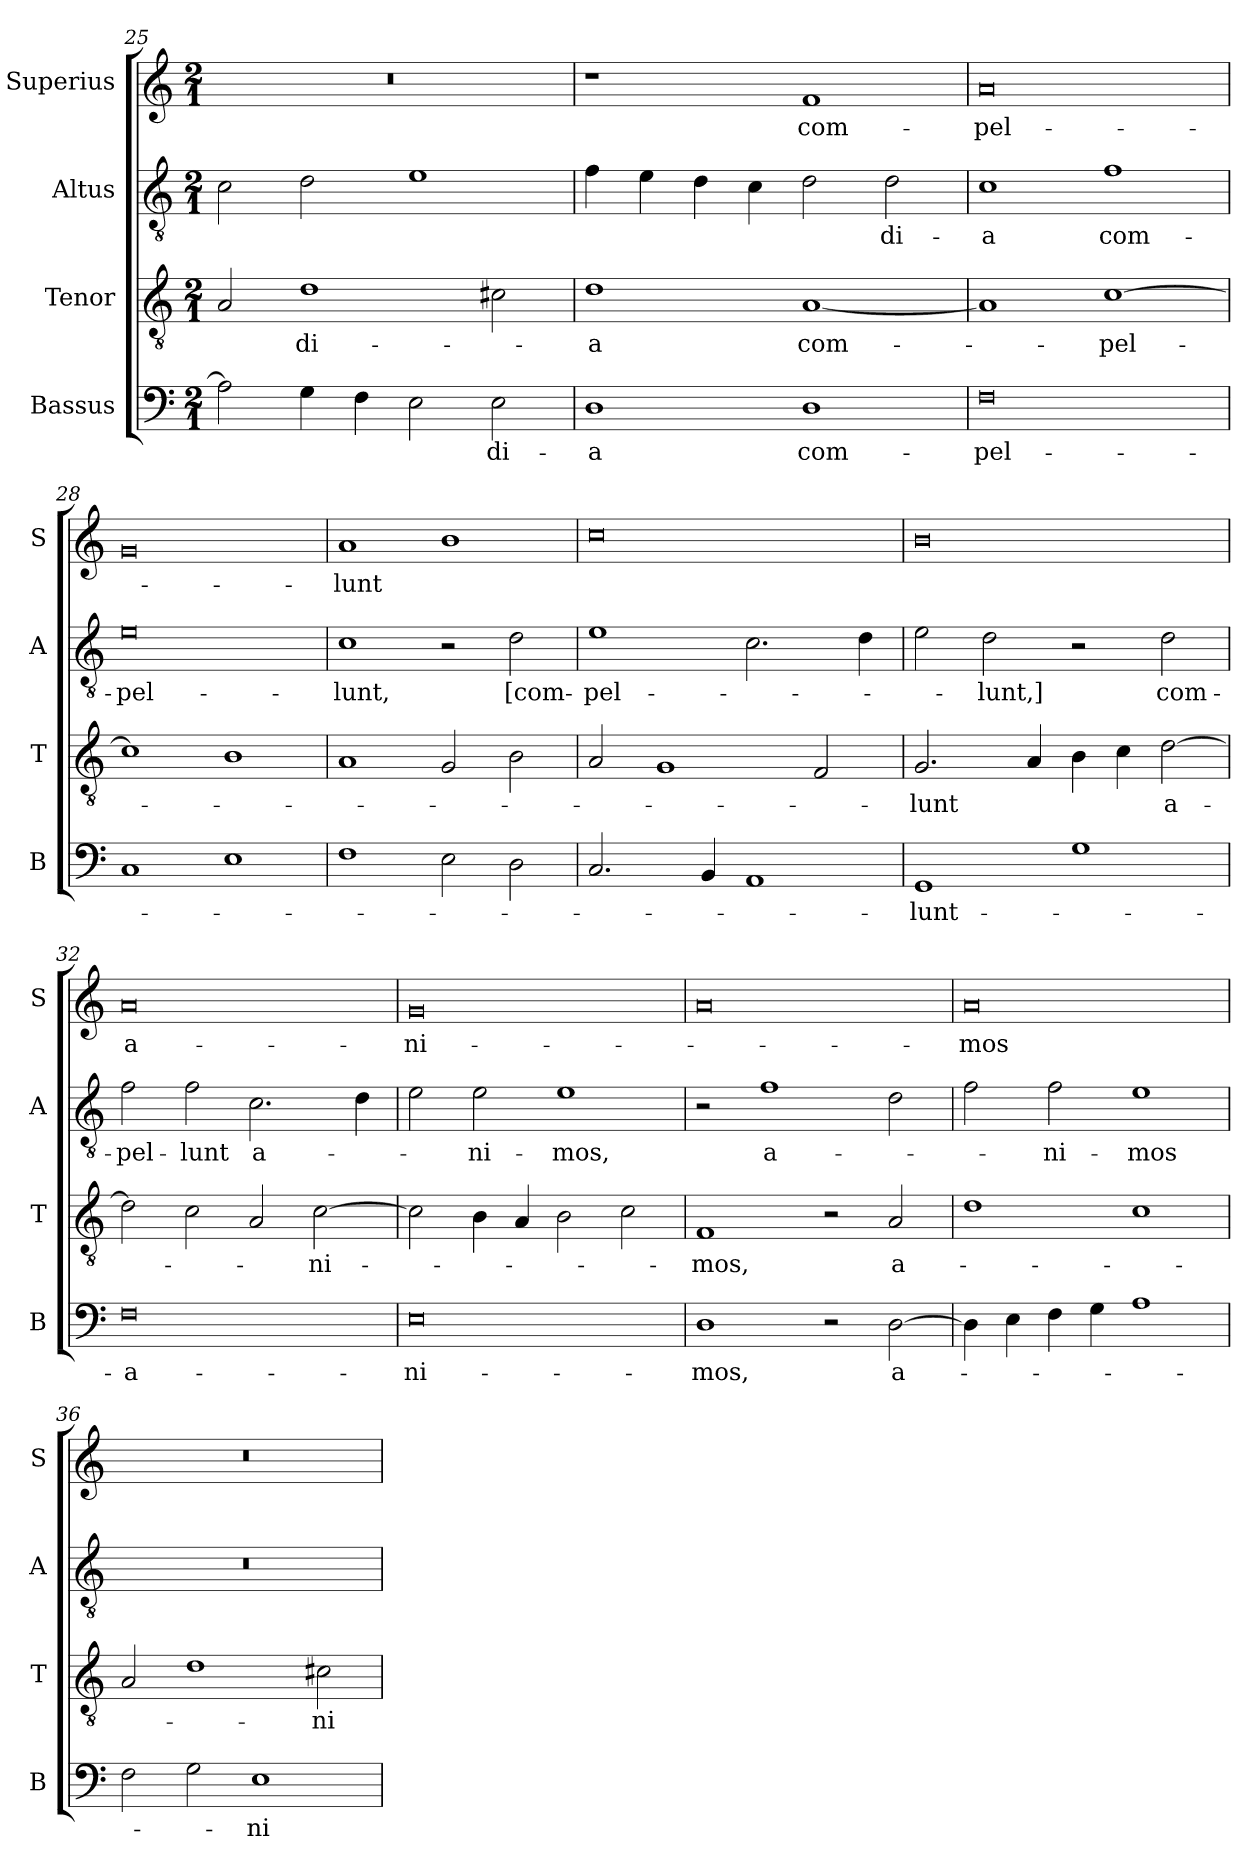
**kern	**text	**kern	**text	**kern	**text	**kern	**text
*part4	*part4	*part3	*part3	*part2	*part2	*part1	*part1
*staff4	*staff4	*staff3	*staff3	*staff2	*staff2	*staff1	*staff1
*I"Bassus	*	*I"Tenor	*	*I"Altus	*	*I"Superius	*
*I'B	*	*I'T	*	*I'A	*	*I'S	*
*clefF4	*	*clefGv2	*	*clefGv2	*	*clefG2	*
*k[]	*	*k[]	*	*k[]	*	*k[]	*
*M2/1	*	*M2/1	*	*M2/1	*	*M2/1	*
=25	=25	=25	=25	=25	=25	=25	=25
2A]	.	2A	.	2c	.	0r	.
4G	.	1d	-di-	2d	.	.	.
4F	.	.	.	.	.	.	.
2E	.	.	.	1e	.	.	.
2E	-di-	2c#X	.	.	.	.	.
=26	=26	=26	=26	=26	=26	=26	=26
1D	-a	1d	-a	4f	.	1r	.
.	.	.	.	4e	.	.	.
.	.	.	.	4d	.	.	.
.	.	.	.	4c	.	.	.
1D	com-	[1A	com-	2d	.	1f	com-
.	.	.	.	2d	-di-	.	.
=27	=27	=27	=27	=27	=27	=27	=27
0F	-pel-	1A]	.	1c	-a	0a	-pel-
.	.	[1c	-pel-	1f	com-	.	.
=28	=28	=28	=28	=28	=28	=28	=28
1C	.	1c]	.	0e	-pel-	0g	.
1E	.	1B	.	.	.	.	.
=29	=29	=29	=29	=29	=29	=29	=29
1F	.	1A	.	1c	-lunt,	1a	-lunt
2E	.	2G	.	2r	.	1b	.
2D	.	2B	.	2d	[com-	.	.
=30	=30	=30	=30	=30	=30	=30	=30
2.C	.	2A	.	1e	-pel-	0cc	.
.	.	1G	.	.	.	.	.
4BB	.	.	.	.	.	.	.
1AA	.	.	.	2.c	.	.	.
.	.	2F	.	.	.	.	.
.	.	.	.	4d	.	.	.
=31	=31	=31	=31	=31	=31	=31	=31
1GG	-lunt-	2.G	-lunt	2e	.	0b	.
.	.	.	.	2d	-lunt,]	.	.
.	.	4A	.	.	.	.	.
1G	.	4B	.	2r	.	.	.
.	.	4c	.	.	.	.	.
.	.	[2d	a-	2d	com-	.	.
=32	=32	=32	=32	=32	=32	=32	=32
0F	-a-	2d]	.	2f	-pel-	0a	a-
.	.	2c	.	2f	-lunt	.	.
.	.	2A	.	2.c	a-	.	.
.	.	[2c	-ni-	.	.	.	.
.	.	.	.	4d	.	.	.
=33	=33	=33	=33	=33	=33	=33	=33
0E	-ni-	2c]	.	2e	.	0g	-ni-
.	.	4B	.	2e	-ni-	.	.
.	.	4A	.	.	.	.	.
.	.	2B	.	1e	-mos,	.	.
.	.	2c	.	.	.	.	.
=34	=34	=34	=34	=34	=34	=34	=34
1D	-mos,	1F	-mos,	2r	.	0a	.
.	.	.	.	1f	a-	.	.
2r	.	2r	.	.	.	.	.
[2D	a-	2A	a-	2d	.	.	.
=35	=35	=35	=35	=35	=35	=35	=35
4D]	.	1d	.	2f	.	0a	-mos
4E	.	.	.	.	.	.	.
4F	.	.	.	2f	-ni-	.	.
4G	.	.	.	.	.	.	.
1A	.	1c	.	1e	-mos	.	.
=36	=36	=36	=36	=36	=36	=36	=36
2F	.	2A	.	0r	.	0r	.
2G	.	1d	.	.	.	.	.
1E	-ni-	.	.	.	.	.	.
.	.	2c#X	-ni-	.	.	.	.
=	=	=	=	=	=	=	=
*-	*-	*-	*-	*-	*-	*-	*-
